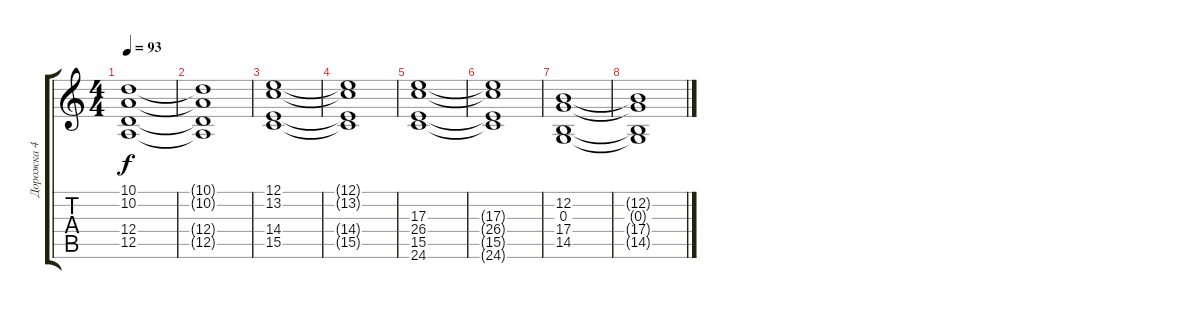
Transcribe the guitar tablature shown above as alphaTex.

\track ("Дорожка 4" "Дорожка 4") {instrument stringensemble1}
\staff {score tabs}
\tuning (E4 B3 G3 D3 A2 E2) {hide}
\ts (4 4)
\tempo 93
\clef g2
\ks c
(10.1 10.2 12.4 12.5).1{dy f} |
(10.1{t} 10.2{t} 12.4{t} 12.5{t}).1 |
(12.1 13.2 14.4 15.5).1 |
(12.1{t} 13.2{t} 14.4{t} 15.5{t}).1 |
(17.3 26.4 15.5 24.6).1 |
(17.3{t} 26.4{t} 15.5{t} 24.6{t}).1 |
(12.2 0.3 17.4 14.5).1 |
(12.2{t} 0.3{t} 17.4{t} 14.5{t}).1
